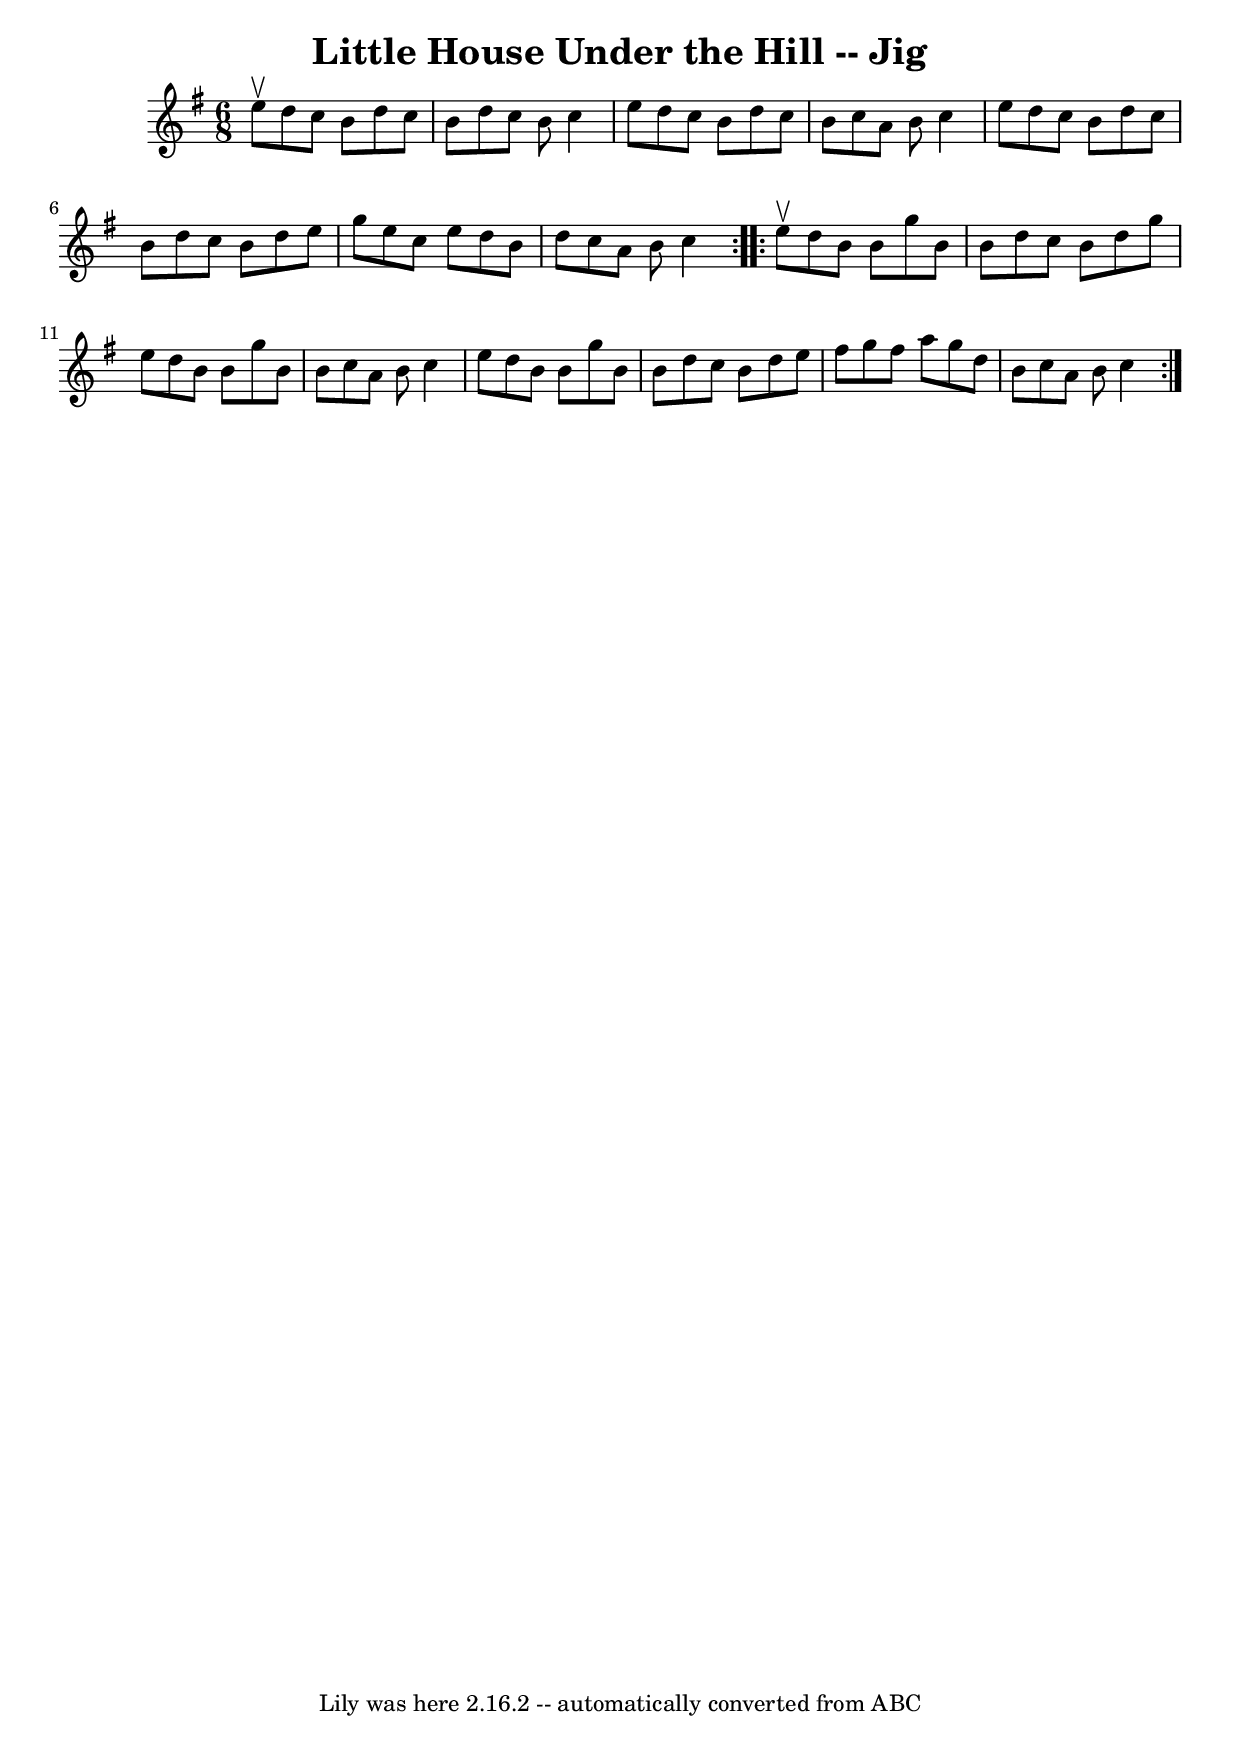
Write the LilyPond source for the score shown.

\version "2.7.40"
\include "Mammoth.ily"
\header {
	%% book = "Ryan's Mammoth Collection"
	crossRefNumber = "1"
	footnotes = "\\\\87 447"
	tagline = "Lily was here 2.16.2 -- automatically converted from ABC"
	title = "Little House Under the Hill -- Jig"
}
voicedefault =  {


\repeat volta 2 {
\time 6/8 \key g \major e''8^\upbow |
 d''8 c''8 b'8 d''8 
 c''8 b'8    |
 d''8 c''8 b'8 c''4 e''8    |
   
d''8 c''8 b'8 d''8 c''8 b'8    |
 c''8 a'8 b'8    
c''4 e''8    |
 d''8 c''8 b'8 d''8 c''8 b'8    
|
 d''8 c''8 b'8 d''8 e''8 g''8    |
 e''8    
c''8 e''8 d''8 b'8 d''8    |
 c''8 a'8 b'8 c''4  } 
    \repeat volta 2 { e''8^\upbow |
 d''8 b'8 b'8 g''8    
b'8 b'8    |
 d''8 c''8 b'8 d''8 g''8 e''8    
|
 d''8 b'8 b'8 g''8 b'8 b'8    |
 c''8 a'8   
 b'8 c''4 e''8    |
 d''8 b'8 b'8 g''8 b'8 b'8   
 |
 d''8 c''8 b'8 d''8 e''8 fis''8    |
 g''8    
fis''8 a''8 g''8 d''8 b'8    |
 c''8 a'8 b'8 c''4  
}   
}

\score{
    <<

	\context Staff="default"
	{
	    \voicedefault 
	}

    >>
	\layout {
	}
	\midi {}
}
